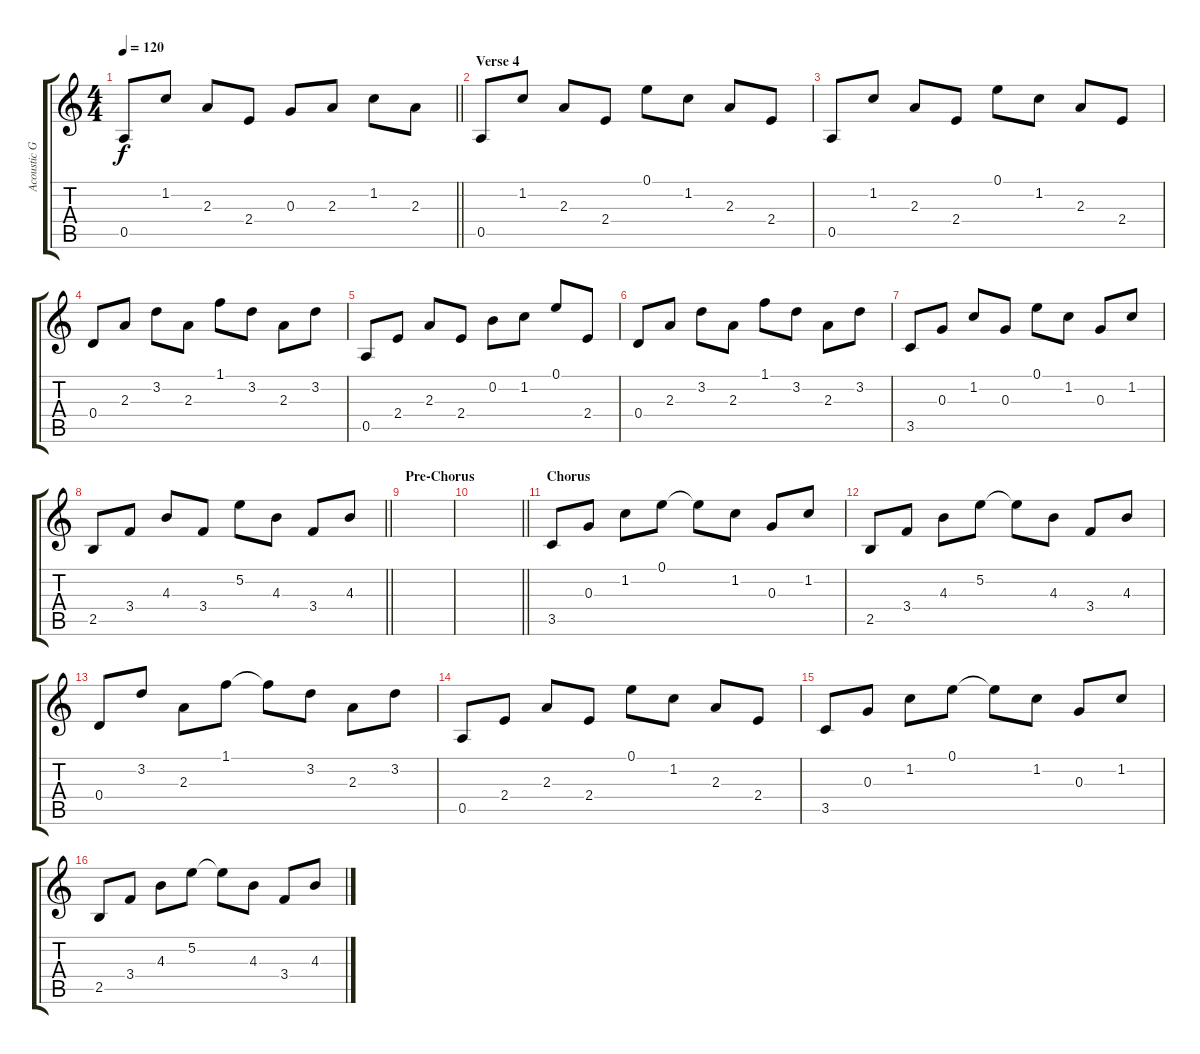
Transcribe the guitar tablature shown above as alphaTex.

\track ("Acoustic Guitar" "Acoustic G") {instrument acousticguitarsteel}
\staff {score tabs}
\tuning (E4 B3 G3 D3 A2 E2) {hide}
\ts (4 4)
\tempo 120
\clef g2
\barLineRight lightlight
\ks c
0.5.8{dy f} 1.2.8 2.3.8 2.4.8 0.3.8 2.3.8 1.2.8 2.3.8 |
\section ("" "Verse 4")
0.5.8 1.2.8 2.3.8 2.4.8 0.1.8 1.2.8 2.3.8 2.4.8 |
0.5.8 1.2.8 2.3.8 2.4.8 0.1.8 1.2.8 2.3.8 2.4.8 |
0.4.8 2.3.8 3.2.8 2.3.8 1.1.8 3.2.8 2.3.8 3.2.8 |
0.5.8 2.4.8 2.3.8 2.4.8 0.2.8 1.2.8 0.1.8 2.4.8 |
0.4.8 2.3.8 3.2.8 2.3.8 1.1.8 3.2.8 2.3.8 3.2.8 |
3.5.8 0.3.8 1.2.8 0.3.8 0.1.8 1.2.8 0.3.8 1.2.8 |
\barLineRight lightlight
2.5.8 3.4.8 4.3.8 3.4.8 5.2.8 4.3.8 3.4.8 4.3.8 |
\section ("" "Pre-Chorus")
|
\barLineRight lightlight
|
\section ("" "Chorus")
3.5.8 0.3.8 1.2.8 0.1.8 0.1{t}.8 1.2.8 0.3.8 1.2.8 |
2.5.8 3.4.8 4.3.8 5.2.8 5.2{t}.8 4.3.8 3.4.8 4.3.8 |
0.4.8 3.2.8 2.3.8 1.1.8 1.1{t}.8 3.2.8 2.3.8 3.2.8 |
0.5.8 2.4.8 2.3.8 2.4.8 0.1.8 1.2.8 2.3.8 2.4.8 |
3.5.8 0.3.8 1.2.8 0.1.8 0.1{t}.8 1.2.8 0.3.8 1.2.8 |
2.5.8 3.4.8 4.3.8 5.2.8 5.2{t}.8 4.3.8 3.4.8 4.3.8
